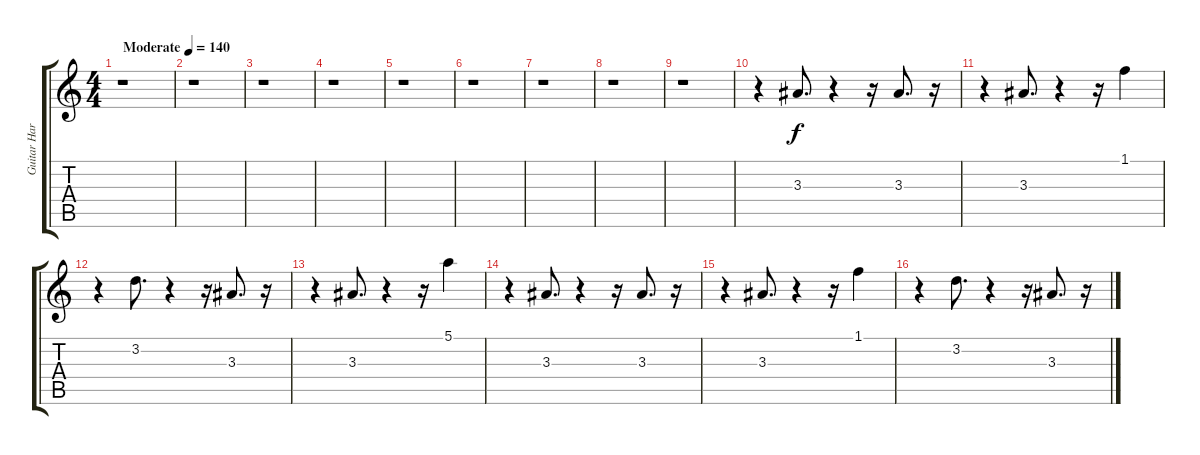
\track ("Guitar Harmonics" "Guitar Har") {instrument guitarharmonics}
\staff {score tabs}
\tuning (E4 B3 G3 D3 A2 E2) {hide}
\ts (4 4)
\tempo (140 "Moderate")
\clef g2
\ks c
r.1{dy f instrument guitarharmonics} |
r.1 |
r.1 |
r.1 |
r.1 |
r.1 |
r.1 |
r.1 |
r.1 |
r.4 3.3.8{d} r.4 r.16 3.3.8{d} r.16 |
r.4 3.3.8{d} r.4 r.16 1.1.4 |
r.4 3.2.8{d} r.4 r.16 3.3.8{d} r.16 |
r.4 3.3.8{d} r.4 r.16 5.1.4 |
r.4 3.3.8{d} r.4 r.16 3.3.8{d} r.16 |
r.4 3.3.8{d} r.4 r.16 1.1.4 |
r.4 3.2.8{d} r.4 r.16 3.3.8{d} r.16
